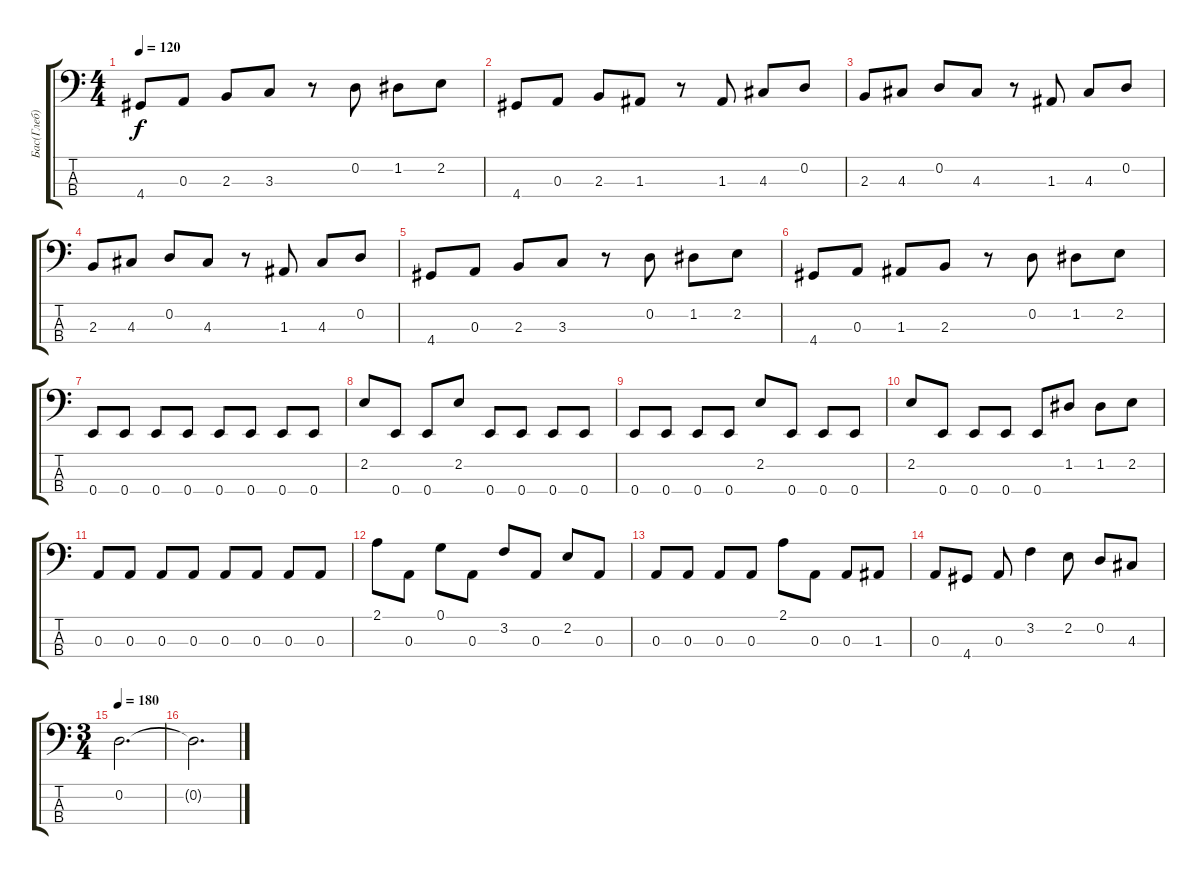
\track ("Бас(Глеб)" "Бас(Глеб)") {instrument electricbassfinger}
\staff {score tabs}
\tuning (G2 D2 A1 E1) {hide}
\ts (4 4)
\tempo 120
\clef f4
\ks c
4.4.8{dy f} 0.3.8 2.3.8 3.3.8 r.8 0.2.8 1.2.8 2.2.8 |
4.4.8 0.3.8 2.3.8 1.3.8 r.8 1.3.8 4.3.8 0.2.8 |
2.3.8 4.3.8 0.2.8 4.3.8 r.8 1.3.8 4.3.8 0.2.8 |
2.3.8 4.3.8 0.2.8 4.3.8 r.8 1.3.8 4.3.8 0.2.8 |
4.4.8 0.3.8 2.3.8 3.3.8 r.8 0.2.8 1.2.8 2.2.8 |
4.4.8 0.3.8 1.3.8 2.3.8 r.8 0.2.8 1.2.8 2.2.8 |
0.4.8 0.4.8 0.4.8 0.4.8 0.4.8 0.4.8 0.4.8 0.4.8 |
2.2.8 0.4.8 0.4.8 2.2.8 0.4.8 0.4.8 0.4.8 0.4.8 |
0.4.8 0.4.8 0.4.8 0.4.8 2.2.8 0.4.8 0.4.8 0.4.8 |
2.2.8 0.4.8 0.4.8 0.4.8 0.4.8 1.2.8 1.2.8 2.2.8 |
0.3.8 0.3.8 0.3.8 0.3.8 0.3.8 0.3.8 0.3.8 0.3.8 |
2.1.8 0.3.8 0.1.8 0.3.8 3.2.8 0.3.8 2.2.8 0.3.8 |
0.3.8 0.3.8 0.3.8 0.3.8 2.1.8 0.3.8 0.3.8 1.3.8 |
0.3.8 4.4.8 0.3.8 3.2.4 2.2.8 0.2.8 4.3.8 |
\ts (3 4)
\tempo 180
0.2.2{d} |
0.2{t}.2{d}
